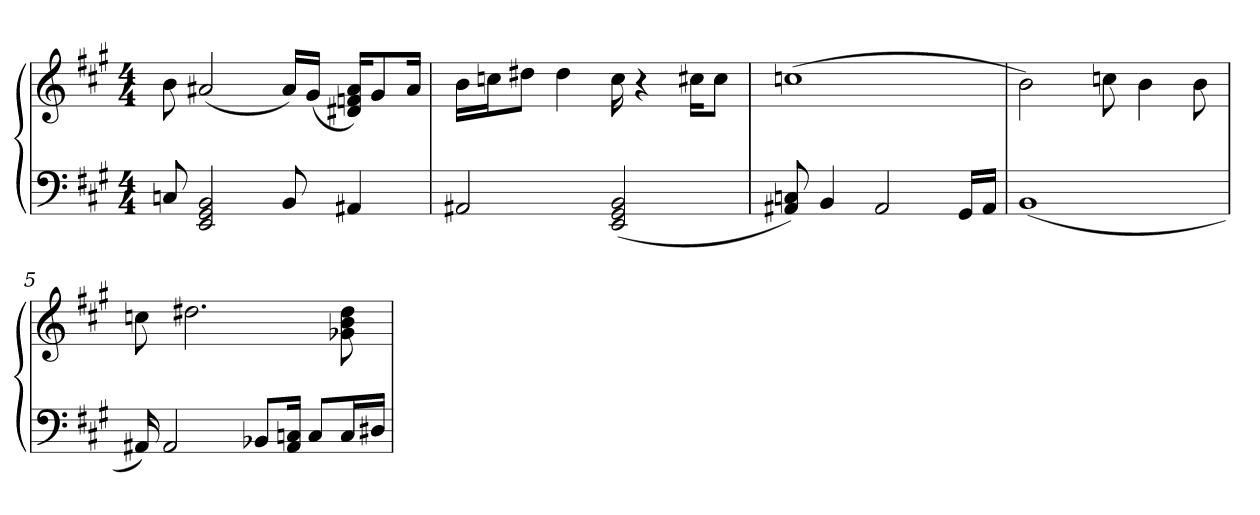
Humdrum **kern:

**kern	**kern
*part1	*part1
*staff2	*staff1
*clefF4	*clefG2
*k[f#c#g#]	*k[f#c#g#]
*M4/4	*M4/4
=1	=1
8Cn	8b
2EE 2GG# 2BB	(2a#X
8BB	16a#/LL)
.	(16g#/JJ
4AA#X	16d#X/ 16fn/ 16a#/KL)
.	8g#/
.	16a#/Jk
=2	=2
2AA#X	16b\LL
.	16ccn\J
.	8dd#X\J
.	4dd#
(2EE 2GG# 2BB	16cc
.	4r
.	16cc#X\KL
.	8cc#\J
=3	=3
8AA#X 8Cn)	(1ccn
4BB	.
2AA#	.
16GG#/LL	.
16AA#/JJ	.
=4	=4
(1BB	2b)
.	8ccn
.	4b
.	8b
=5	=5
16AA#X)	8ccn
2AA#	.
.	2.dd#X
8BB-X/L	.
16AA#/ 16Cn/Jk	.
8C/L	.
16C/L	8g-X 8b 8dd#
16D#X/JJ	.
=	=
*-	*-
